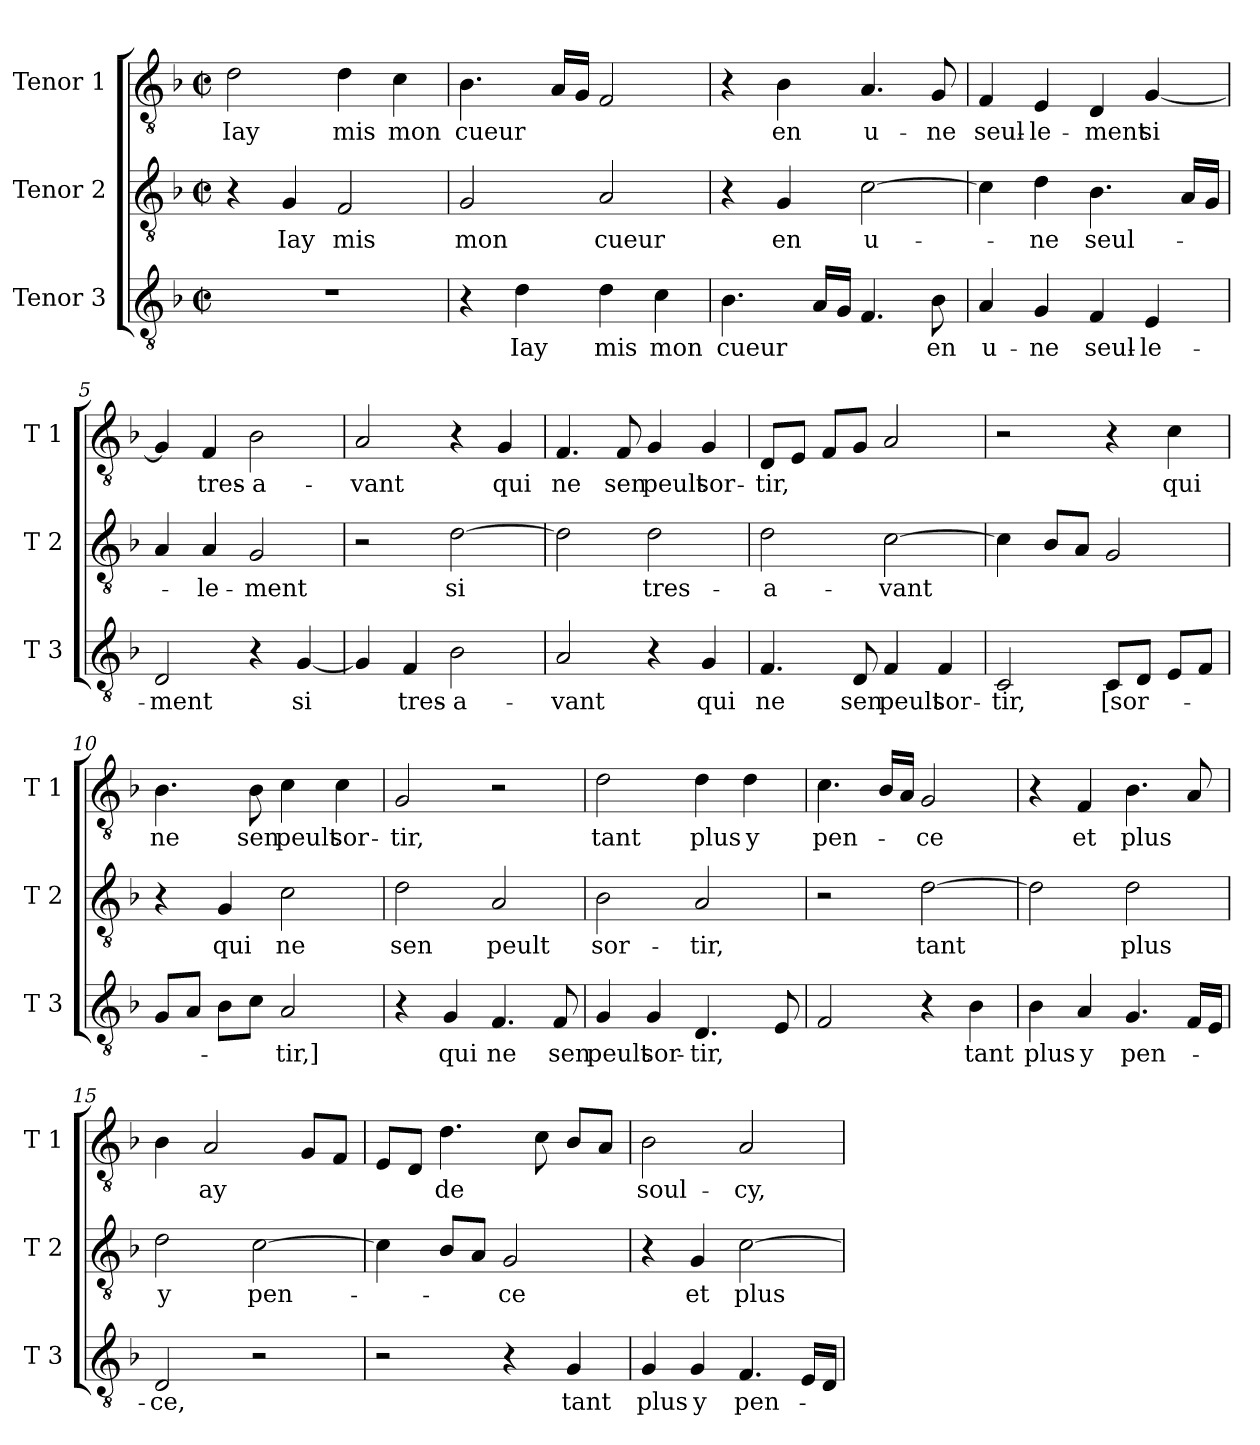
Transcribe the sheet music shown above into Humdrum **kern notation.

**kern	**text	**kern	**text	**kern	**text
*part3	*part3	*part2	*part2	*part1	*part1
*staff3	*staff3	*staff2	*staff2	*staff1	*staff1
*I"Tenor 3	*	*I"Tenor 2	*	*I"Tenor 1	*
*I'T 3	*	*I'T 2	*	*I'T 1	*
*clefGv2	*	*clefGv2	*	*clefGv2	*
*k[b-]	*	*k[b-]	*	*k[b-]	*
*F:	*	*F:	*	*F:	*
*M2/2	*	*M2/2	*	*M2/2	*
*met(c|)	*	*met(c|)	*	*met(c|)	*
=1	=1	=1	=1	=1	=1
!	!	!	!	!	!LO:LY:b
1r	.	4r	.	2d\	Iay
!	!	!	!LO:LY:b	!	!
.	.	4G/	Iay	.	.
!	!	!	!LO:LY:b	!	!LO:LY:b
.	.	2F/	mis	4d\	mis
!	!	!	!	!	!LO:LY:b
.	.	.	.	4c\	mon
=2	=2	=2	=2	=2	=2
!	!	!	!LO:LY:b	!	!LO:LY:b
4r	.	2G/	mon	4.B-\	cueur
!	!LO:LY:b	!	!	!	!
4d\	Iay	.	.	.	.
.	.	.	.	16A/LL	.
.	.	.	.	16G/JJ	.
!	!LO:LY:b	!	!LO:LY:b	!	!
4d\	mis	2A/	cueur	2F/	.
!	!LO:LY:b	!	!	!	!
4c\	mon	.	.	.	.
=3	=3	=3	=3	=3	=3
!	!LO:LY:b	!	!	!	!
4.B-\	cueur	4r	.	4r	.
!	!	!	!LO:LY:b	!	!LO:LY:b
.	.	4G/	en	4B-\	en
16A/LL	.	.	.	.	.
16G/JJ	.	.	.	.	.
!	!	!	!LO:LY:b	!	!LO:LY:b
4.F/	.	[2c\	u-	4.A/	u-
!	!LO:LY:b	!	!	!	!LO:LY:b
8B-\	en	.	.	8G/	-ne
=4	=4	=4	=4	=4	=4
!	!LO:LY:b	!	!	!	!LO:LY:b
4A/	u-	4c\]	.	4F/	seul-
!	!LO:LY:b	!	!LO:LY:b	!	!LO:LY:b
4G/	-ne	4d\	-ne	4E/	-le-
!	!LO:LY:b	!	!LO:LY:b	!	!LO:LY:b
4F/	seul-	4.B-\	seul-	4D/	-ment
!	!LO:LY:b	!	!	!	!LO:LY:b
4E/	-le-	.	.	[4G/	si
.	.	16A/LL	.	.	.
.	.	16G/JJ	.	.	.
!!LO:LB:g=z
=5	=5	=5	=5	=5	=5
!	!LO:LY:b	!	!	!	!
2D/	-ment	4A/	.	4G/]	.
!	!	!	!LO:LY:b	!	!LO:LY:b
.	.	4A/	-le-	4F/	tres-
!	!	!	!LO:LY:b	!	!LO:LY:b
4r	.	2G/	-ment	2B-\	-a-
!	!LO:LY:b	!	!	!	!
[4G/	si	.	.	.	.
=6	=6	=6	=6	=6	=6
!	!	!	!	!	!LO:LY:b
4G/]	.	2r	.	2A/	-vant
!	!LO:LY:b	!	!	!	!
4F/	tres-	.	.	.	.
!	!LO:LY:b	!	!LO:LY:b	!	!
2B-\	-a-	[2d\	si	4r	.
!	!	!	!	!	!LO:LY:b
.	.	.	.	4G/	qui
=7	=7	=7	=7	=7	=7
!	!LO:LY:b	!	!	!	!LO:LY:b
2A/	-vant	2d\]	.	4.F/	ne
!	!	!	!	!	!LO:LY:b
.	.	.	.	8F/	sen
!	!	!	!LO:LY:b	!	!LO:LY:b
4r	.	2d\	tres-	4G/	peult
!	!LO:LY:b	!	!	!	!LO:LY:b
4G/	qui	.	.	4G/	sor-
=8	=8	=8	=8	=8	=8
!	!LO:LY:b	!	!LO:LY:b	!	!LO:LY:b
4.F/	ne	2d\	-a-	8D/L	-tir,
.	.	.	.	8E/J	.
.	.	.	.	8F/L	.
!	!LO:LY:b	!	!	!	!
8D/	sen	.	.	8G/J	.
!	!LO:LY:b	!	!LO:LY:b	!	!
4F/	peult	[2c\	-vant	2A/	.
!	!LO:LY:b	!	!	!	!
4F/	sor-	.	.	.	.
=9	=9	=9	=9	=9	=9
!	!LO:LY:b	!	!	!	!
2C/	-tir,	4c\]	.	2r	.
.	.	8B-/L	.	.	.
.	.	8A/J	.	.	.
!	!LO:LY:b	!	!	!	!
8C/L	[sor-	2G/	.	4r	.
8D/J	.	.	.	.	.
!	!	!	!	!	!LO:LY:b
8E/L	.	.	.	4c\	qui
8F/J	.	.	.	.	.
!!LO:LB:g=z
=10	=10	=10	=10	=10	=10
!	!	!	!	!	!LO:LY:b
8G/L	.	4r	.	4.B-\	ne
8A/J	.	.	.	.	.
!	!	!	!LO:LY:b	!	!
8B-\L	.	4G/	qui	.	.
!	!	!	!	!	!LO:LY:b
8c\J	.	.	.	8B-\	sen
!	!LO:LY:b	!	!LO:LY:b	!	!LO:LY:b
2A/	-tir,]	2c\	ne	4c\	peult
!	!	!	!	!	!LO:LY:b
.	.	.	.	4c\	sor-
=11	=11	=11	=11	=11	=11
!	!	!	!LO:LY:b	!	!LO:LY:b
4r	.	2d\	sen	2G/	-tir,
!	!LO:LY:b	!	!	!	!
4G/	qui	.	.	.	.
!	!LO:LY:b	!	!LO:LY:b	!	!
4.F/	ne	2A/	peult	2r	.
!	!LO:LY:b	!	!	!	!
8F/	sen	.	.	.	.
=12	=12	=12	=12	=12	=12
!	!LO:LY:b	!	!LO:LY:b	!	!LO:LY:b
4G/	peult	2B-\	sor-	2d\	tant
!	!LO:LY:b	!	!	!	!
4G/	sor-	.	.	.	.
!	!LO:LY:b	!	!LO:LY:b	!	!LO:LY:b
4.D/	-tir,	2A/	-tir,	4d\	plus
!	!	!	!	!	!LO:LY:b
.	.	.	.	4d\	y
8E/	.	.	.	.	.
=13	=13	=13	=13	=13	=13
!	!	!	!	!	!LO:LY:b
2F/	.	2r	.	4.c\	pen-
.	.	.	.	16B-/LL	.
.	.	.	.	16A/JJ	.
!	!	!	!LO:LY:b	!	!LO:LY:b
4r	.	[2d\	tant	2G/	-ce
!	!LO:LY:b	!	!	!	!
4B-\	tant	.	.	.	.
=14	=14	=14	=14	=14	=14
!	!LO:LY:b	!	!	!	!
4B-\	plus	2d\]	.	4r	.
!	!LO:LY:b	!	!	!	!LO:LY:b
4A/	y	.	.	4F/	et
!	!LO:LY:b	!	!LO:LY:b	!	!LO:LY:b
4.G/	pen-	2d\	plus	4.B-\	plus
16F/LL	.	.	.	8A/	.
16E/JJ	.	.	.	.	.
!!LO:PB:g=z
=15	=15	=15	=15	=15	=15
!	!LO:LY:b	!	!LO:LY:b	!	!
2D/	-ce,	2d\	y	4B-\	.
!	!	!	!	!	!LO:LY:b
.	.	.	.	2A/	ay
!	!	!	!LO:LY:b	!	!
2r	.	[2c\	pen-	.	.
.	.	.	.	8G/L	.
.	.	.	.	8F/J	.
=16	=16	=16	=16	=16	=16
2r	.	4c\]	.	8E/L	.
.	.	.	.	8D/J	.
!	!	!	!	!	!LO:LY:b
.	.	8B-/L	.	4.d\	de
.	.	8A/J	.	.	.
!	!	!	!LO:LY:b	!	!
4r	.	2G/	-ce	.	.
.	.	.	.	8c\	.
!	!LO:LY:b	!	!	!	!
4G/	tant	.	.	8B-/L	.
.	.	.	.	8A/J	.
=17	=17	=17	=17	=17	=17
!	!LO:LY:b	!	!	!	!LO:LY:b
4G/	plus	4r	.	2B-\	soul-
!	!LO:LY:b	!	!LO:LY:b	!	!
4G/	y	4G/	et	.	.
!	!LO:LY:b	!	!LO:LY:b	!	!LO:LY:b
4.F/	pen-	[2c\	plus	2A/	-cy,
16E/LL	.	.	.	.	.
16D/JJ	.	.	.	.	.
=	=	=	=	=	=
*-	*-	*-	*-	*-	*-
